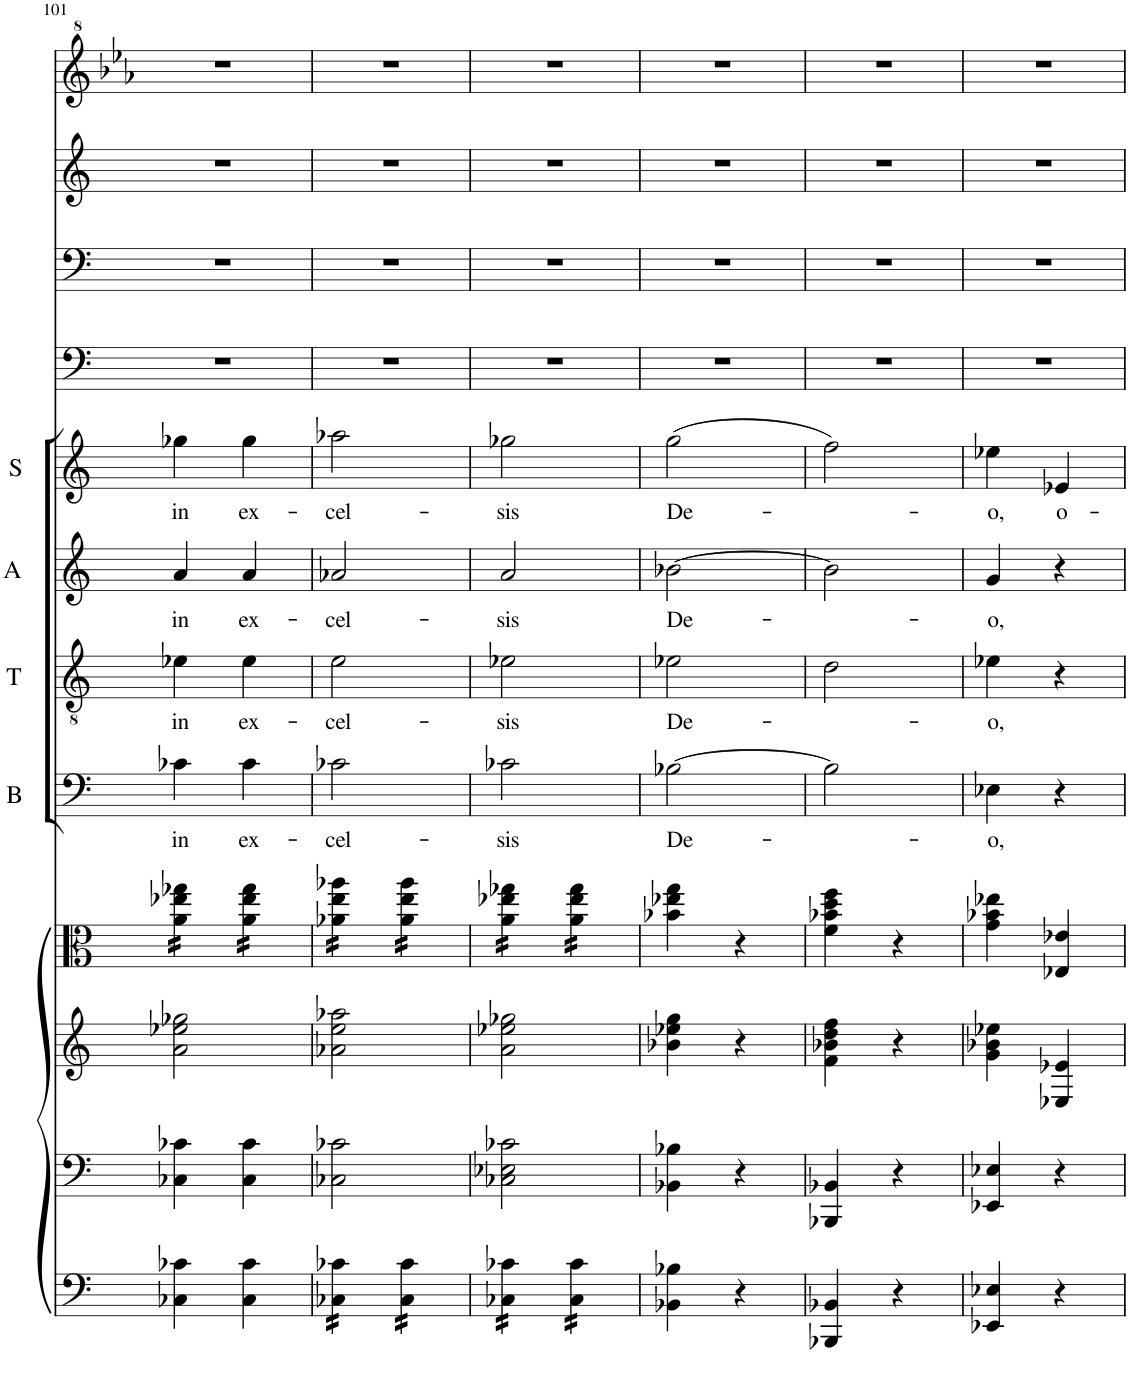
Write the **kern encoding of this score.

**kern	**kern	**kern	**kern	**kern	**text	**kern	**text	**kern	**text	**kern	**text	**kern	**kern	**kern	**kern
*part12	*part11	*part10	*part9	*part8	*part8	*part7	*part7	*part6	*part6	*part5	*part5	*part4	*part3	*part2	*part1
*staff12	*staff11	*staff10	*staff9	*staff8	*staff8	*staff7	*staff7	*staff6	*staff6	*staff5	*staff5	*staff4	*staff3	*staff2	*staff1
*I"Pauke	*I"Kontrabasse	*I"Synthesizer Strings-R2	*I"Bratschen	*I"Bass	*	*I"Tenor	*	*I"Alt	*	*I"Sopran	*	*I"Bass Solo	*I"Tenor Solo	*I"Alt Solo	*I"Sopran Solo
*	*	*I'Str	*	*I'B	*	*I'T	*	*I'A	*	*I'S	*	*	*	*	*
!!LO:PB:g=z
*clefF4	*clefF4	*clefG2	*clefC3	*clefF4	*	*clefGv2	*	*clefG2	*	*clefG2	*	*clefF4	*clefF4	*clefG2	*clefG^2
*	*	*	*	*	*	*ITrd7c12	*	*ITrd1c2	*	*	*	*	*	*ITrd4c7	*ITrd-7c-12
*k[]	*k[]	*k[]	*k[]	*k[]	*	*k[]	*	*k[]	*	*k[]	*	*k[]	*k[]	*k[]	*k[b-e-a-]
*M2/4	*M2/4	*M2/4	*M2/4	*M2/4	*	*M2/4	*	*M2/4	*	*M2/4	*	*M2/4	*M2/4	*M2/4	*M2/4
=101	=101	=101	=101	=101	=101	=101	=101	=101	=101	=101	=101	=101	=101	=101	=101
!	!	!	!	!	!LO:LY:b	!	!LO:LY:b	!	!LO:LY:b	!	!LO:LY:b	!	!	!	!
*	*	*	*tremolo	*	*	*	*	*	*	*	*	*	*	*	*
4C-X\ 4c-X\	4C-X\ 4c-X\	2a\ 2ee-X\ 2gg-X\	16a\ 16ee-X\ 16gg-X\LL	4c-X\	in	4e-X\	in	4a/	in	4gg-X\	in	2r	2r	2r	2r
.	.	.	16a\ 16ee-X\ 16gg-X\	.	.	.	.	.	.	.	.	.	.	.	.
.	.	.	16a\ 16ee-X\ 16gg-X\	.	.	.	.	.	.	.	.	.	.	.	.
.	.	.	16a\ 16ee-X\ 16gg-X\JJ	.	.	.	.	.	.	.	.	.	.	.	.
!	!	!	!	!	!LO:LY:b	!	!LO:LY:b	!	!LO:LY:b	!	!LO:LY:b	!	!	!	!
4C-\ 4c-\	4C-\ 4c-\	.	16a\ 16ee-\ 16gg-\LL	4c-\	ex-	4e-\	ex-	4a/	ex-	4gg-\	ex-	.	.	.	.
.	.	.	16a\ 16ee-\ 16gg-\	.	.	.	.	.	.	.	.	.	.	.	.
.	.	.	16a\ 16ee-\ 16gg-\	.	.	.	.	.	.	.	.	.	.	.	.
.	.	.	16a\ 16ee-\ 16gg-\JJ	.	.	.	.	.	.	.	.	.	.	.	.
=102	=102	=102	=102	=102	=102	=102	=102	=102	=102	=102	=102	=102	=102	=102	=102
!	!	!	!	!	!LO:LY:b	!	!LO:LY:b	!	!LO:LY:b	!	!LO:LY:b	!	!	!	!
*tremolo	*	*	*	*	*	*	*	*	*	*	*	*	*	*	*
16C-X\ 16c-X\LL	2C-X\ 2c-X\	2a-X\ 2ee\ 2aa-X\	16a-X\ 16ee\ 16aa-X\LL	2c-X\	-cel-	2e\	-cel-	2a-X/	-cel-	2aa-X\	-cel-	2r	2r	2r	2r
16C-X\ 16c-X\	.	.	16a-X\ 16ee\ 16aa-X\	.	.	.	.	.	.	.	.	.	.	.	.
16C-X\ 16c-X\	.	.	16a-X\ 16ee\ 16aa-X\	.	.	.	.	.	.	.	.	.	.	.	.
16C-X\ 16c-X\JJ	.	.	16a-X\ 16ee\ 16aa-X\JJ	.	.	.	.	.	.	.	.	.	.	.	.
16C-\ 16c-\LL	.	.	16a-\ 16ee\ 16aa-\LL	.	.	.	.	.	.	.	.	.	.	.	.
16C-\ 16c-\	.	.	16a-\ 16ee\ 16aa-\	.	.	.	.	.	.	.	.	.	.	.	.
16C-\ 16c-\	.	.	16a-\ 16ee\ 16aa-\	.	.	.	.	.	.	.	.	.	.	.	.
16C-\ 16c-\JJ	.	.	16a-\ 16ee\ 16aa-\JJ	.	.	.	.	.	.	.	.	.	.	.	.
=103	=103	=103	=103	=103	=103	=103	=103	=103	=103	=103	=103	=103	=103	=103	=103
!	!	!	!	!	!LO:LY:b	!	!LO:LY:b	!	!LO:LY:b	!	!LO:LY:b	!	!	!	!
16C-X\ 16c-X\LL	2C-X\ 2E-X\ 2c-X\	2a\ 2ee-X\ 2gg-X\	16a\ 16ee-X\ 16gg-X\LL	2c-X\	-sis	2e-X\	-sis	2a/	-sis	2gg-X\	-sis	2r	2r	2r	2r
16C-X\ 16c-X\	.	.	16a\ 16ee-X\ 16gg-X\	.	.	.	.	.	.	.	.	.	.	.	.
16C-X\ 16c-X\	.	.	16a\ 16ee-X\ 16gg-X\	.	.	.	.	.	.	.	.	.	.	.	.
16C-X\ 16c-X\JJ	.	.	16a\ 16ee-X\ 16gg-X\JJ	.	.	.	.	.	.	.	.	.	.	.	.
16C-\ 16c-\LL	.	.	16a\ 16ee-\ 16gg-\LL	.	.	.	.	.	.	.	.	.	.	.	.
16C-\ 16c-\	.	.	16a\ 16ee-\ 16gg-\	.	.	.	.	.	.	.	.	.	.	.	.
16C-\ 16c-\	.	.	16a\ 16ee-\ 16gg-\	.	.	.	.	.	.	.	.	.	.	.	.
16C-\ 16c-\JJ	.	.	16a\ 16ee-\ 16gg-\JJ	.	.	.	.	.	.	.	.	.	.	.	.
*	*	*	*Xtremolo	*	*	*	*	*	*	*	*	*	*	*	*
*Xtremolo	*	*	*	*	*	*	*	*	*	*	*	*	*	*	*
=104	=104	=104	=104	=104	=104	=104	=104	=104	=104	=104	=104	=104	=104	=104	=104
!	!	!	!	!	!LO:LY:b	!	!LO:LY:b	!	!LO:LY:b	!	!LO:LY:b	!	!	!	!
4BB-X\ 4B-X\	4BB-X\ 4B-X\	4b-X\ 4ee-X\ 4gg\	4b-X\ 4ee-X\ 4gg\	[2B-X\	De-	2e-X\	De-	[2b-X\	De-	(2gg\	De-	2r	2r	2r	2r
4r	4r	4r	4r	.	.	.	.	.	.	.	.	.	.	.	.
=105	=105	=105	=105	=105	=105	=105	=105	=105	=105	=105	=105	=105	=105	=105	=105
4BBB-X/ 4BB-X/	4BBB-X/ 4BB-X/	4f\ 4b-X\ 4dd\ 4ff\	4f\ 4b-X\ 4dd\ 4ff\	2B-\]	.	2d\	.	2b-\]	.	2ff\)	.	2r	2r	2r	2r
4r	4r	4r	4r	.	.	.	.	.	.	.	.	.	.	.	.
=106	=106	=106	=106	=106	=106	=106	=106	=106	=106	=106	=106	=106	=106	=106	=106
!	!	!	!	!	!LO:LY:b	!	!LO:LY:b	!	!LO:LY:b	!	!LO:LY:b	!	!	!	!
4EE-X/ 4E-X/	4EE-X/ 4E-X/	4g\ 4b-X\ 4ee-X\	4g\ 4b-X\ 4ee-X\	4E-X\	-o,	4e-X\	-o,	4g/	-o,	4ee-X\	-o,	2r	2r	2r	2r
!	!	!	!	!	!	!	!	!	!	!	!LO:LY:b	!	!	!	!
4r	4r	4E-X/ 4e-X/	4E-X/ 4e-X/	4r	.	4r	.	4r	.	4e-X/	o-	.	.	.	.
=	=	=	=	=	=	=	=	=	=	=	=	=	=	=	=
*-	*-	*-	*-	*-	*-	*-	*-	*-	*-	*-	*-	*-	*-	*-	*-
